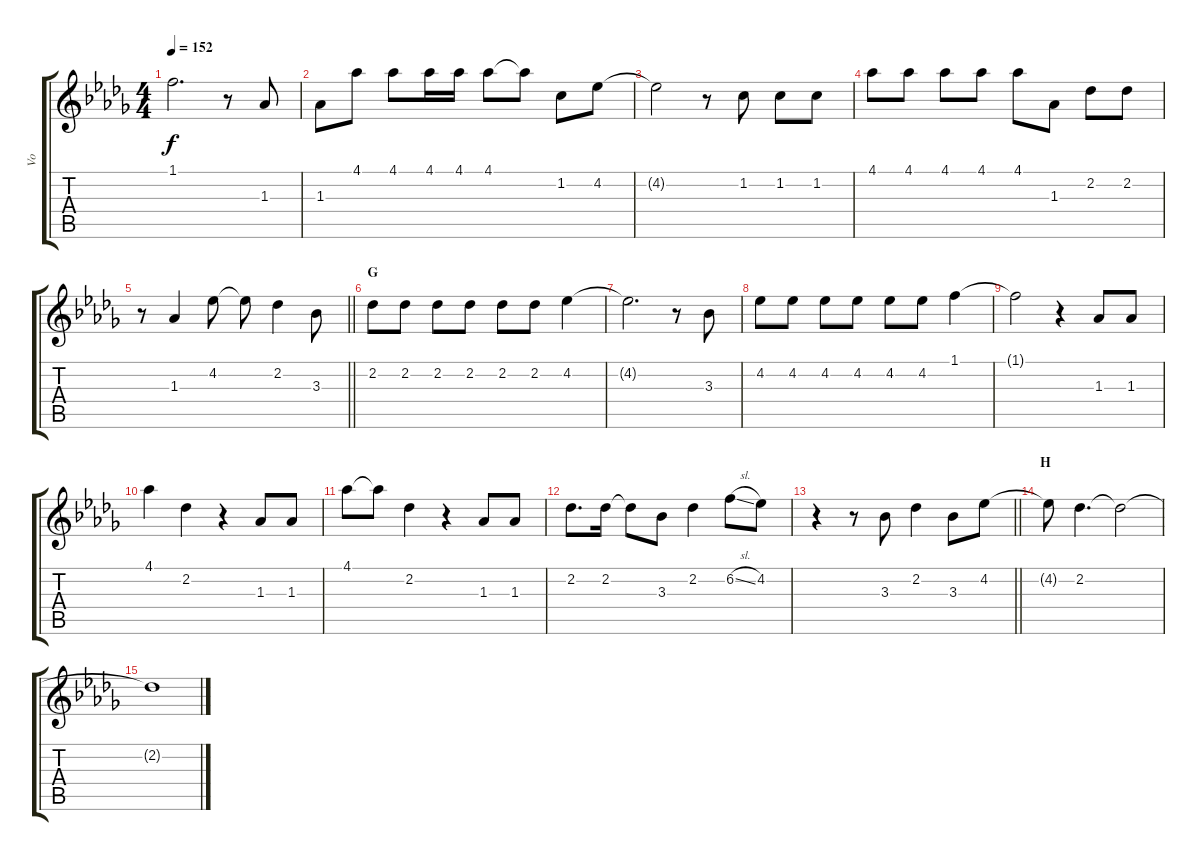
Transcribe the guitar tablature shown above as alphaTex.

\track ("Vo" "Vo") {instrument contrabass}
\staff {score tabs}
\tuning (E4 B3 G3 D3 A2 E2) {hide}
\ts (4 4)
\tempo 152
\clef g2
\ks db
1.1{t}.2{d dy f} r.8 1.3.8 |
1.3.8 4.1.8 4.1.8 4.1.16 4.1.16 4.1.8 4.1{t}.8 1.2.8 4.2.8 |
4.2{t}.2 r.8 1.2.8 1.2.8 1.2.8 |
4.1.8 4.1.8 4.1.8 4.1.8 4.1.8 1.3.8 2.2.8 2.2.8 |
\barLineRight lightlight
r.8 1.3.4 4.2.8 4.2{t}.8 2.2.4 3.3.8 |
\section ("" "G")
2.2.8 2.2.8 2.2.8 2.2.8 2.2.8 2.2.8 4.2.4 |
4.2{t}.2{d} r.8 3.3.8 |
4.2.8 4.2.8 4.2.8 4.2.8 4.2.8 4.2.8 1.1.4 |
1.1{t}.2 r.4 1.3.8 1.3.8 |
4.1.4 2.2.4 r.4 1.3.8 1.3.8 |
4.1.8 4.1{t}.8 2.2.4 r.4 1.3.8 1.3.8 |
2.2.8{d} 2.2.16 2.2{t}.8 3.3.8 2.2.4 6.2{sl}.8 4.2.8 |
\barLineRight lightlight
r.4 r.8 3.3.8 2.2.4 3.3.8 4.2.8 |
\section ("" "H")
4.2{t}.8 2.2.4{d} 2.2{t}.2 |
2.2{t}.1
